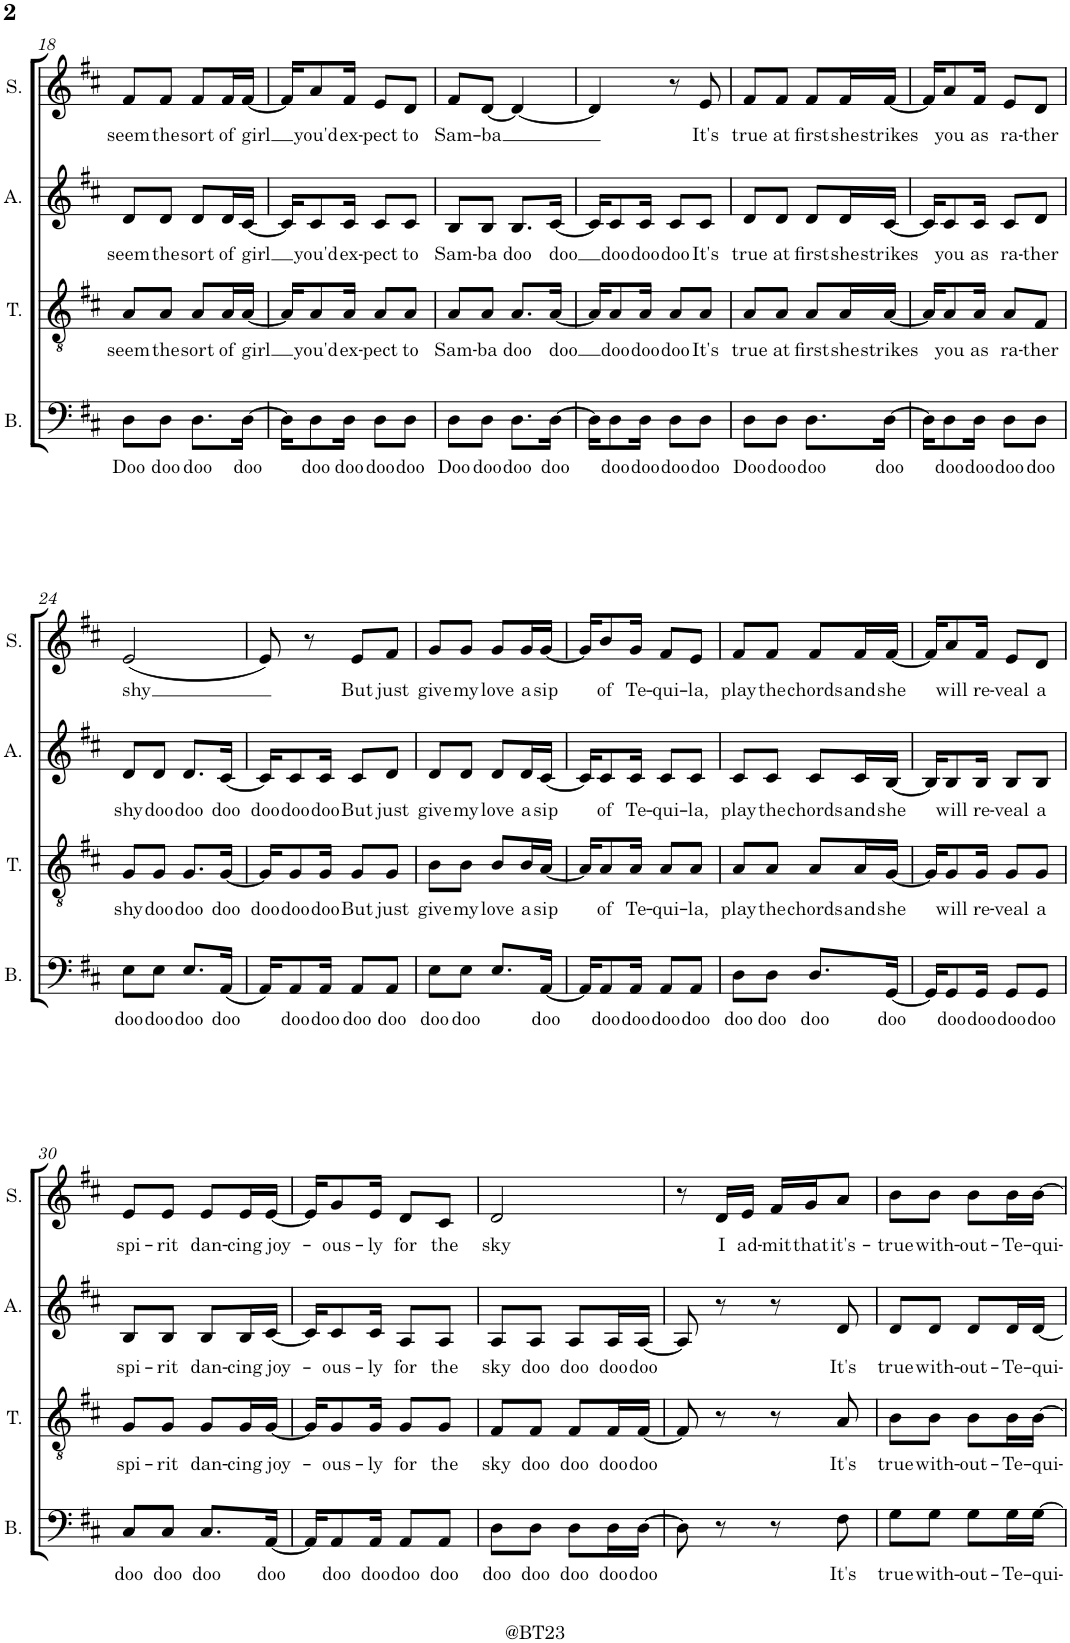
**kern	**text	**kern	**text	**kern	**text	**kern	**text
*part4	*part4	*part3	*part3	*part2	*part2	*part1	*part1
*staff4	*staff4	*staff3	*staff3	*staff2	*staff2	*staff1	*staff1
*I"Bass	*	*I"Tenor	*	*I"Alto	*	*I"Soprano	*
*I'B.	*	*I'T.	*	*I'A.	*	*I'S.	*
!!LO:PB:g=z
*clefF4	*	*clefGv2	*	*clefG2	*	*clefG2	*
*k[f#c#]	*	*k[f#c#]	*	*k[f#c#]	*	*k[f#c#]	*
*M2/4	*	*M2/4	*	*M2/4	*	*M2/4	*
=18	=18	=18	=18	=18	=18	=18	=18
!	!LO:LY:b	!	!LO:LY:b	!	!LO:LY:b	!	!LO:LY:b
8D\L	Doo	8A/L	seem	8d/L	seem	8f#/L	seem
!	!LO:LY:b	!	!LO:LY:b	!	!LO:LY:b	!	!LO:LY:b
8D\J	doo	8A/J	the	8d/J	the	8f#/J	the
!	!LO:LY:b	!	!LO:LY:b	!	!LO:LY:b	!	!LO:LY:b
8.D\L	doo	8A/L	sort	8d/L	sort	8f#/L	sort
!	!	!	!LO:LY:b	!	!LO:LY:b	!	!LO:LY:b
.	.	16A/L	of	16d/L	of	16f#/L	of
!	!LO:LY:b	!	!LO:LY:b	!	!LO:LY:b	!	!LO:LY:b
[16D\Jk	doo	[16A/JJ	girl	[16c#/JJ	girl	[16f#/JJ	girl
=19	=19	=19	=19	=19	=19	=19	=19
16D\KL]	.	16A/KL]	.	16c#/KL]	.	16f#/KL]	.
!	!LO:LY:b	!	!LO:LY:b	!	!LO:LY:b	!	!LO:LY:b
8D\	doo	8A/	you'd	8c#/	you'd	8a/	you'd
!	!LO:LY:b	!	!LO:LY:b	!	!LO:LY:b	!	!LO:LY:b
16D\Jk	doo	16A/Jk	ex-	16c#/Jk	ex-	16f#/Jk	ex-
!	!LO:LY:b	!	!LO:LY:b	!	!LO:LY:b	!	!LO:LY:b
8D\L	doo	8A/L	-pect	8c#/L	-pect	8e/L	-pect
!	!LO:LY:b	!	!LO:LY:b	!	!LO:LY:b	!	!LO:LY:b
8D\J	doo	8A/J	to	8c#/J	to	8d/J	to
=20	=20	=20	=20	=20	=20	=20	=20
!	!LO:LY:b	!	!LO:LY:b	!	!LO:LY:b	!	!LO:LY:b
8D\L	Doo	8A/L	Sam-	8B/L	Sam-	8f#/L	Sam-
!	!LO:LY:b	!	!LO:LY:b	!	!LO:LY:b	!	!LO:LY:b
8D\J	doo	8A/J	-ba	8B/J	-ba	[8d/J	-ba
!	!LO:LY:b	!	!LO:LY:b	!	!LO:LY:b	!	!
8.D\L	doo	8.A/L	doo	8.B/L	doo	4d/_	.
!	!LO:LY:b	!	!LO:LY:b	!	!LO:LY:b	!	!
[16D\Jk	doo	[16A/Jk	doo	[16c#/Jk	doo	.	.
=21	=21	=21	=21	=21	=21	=21	=21
16D\KL]	.	16A/KL]	.	16c#/KL]	.	4d/]	.
!	!LO:LY:b	!	!LO:LY:b	!	!LO:LY:b	!	!
8D\	doo	8A/	doo	8c#/	doo	.	.
!	!LO:LY:b	!	!LO:LY:b	!	!LO:LY:b	!	!
16D\Jk	doo	16A/Jk	doo	16c#/Jk	doo	.	.
!	!LO:LY:b	!	!LO:LY:b	!	!LO:LY:b	!	!
8D\L	doo	8A/L	doo	8c#/L	doo	8r	.
!	!LO:LY:b	!	!LO:LY:b	!	!LO:LY:b	!	!LO:LY:b
8D\J	doo	8A/J	It's	8c#/J	It's	8e/	It's
=22	=22	=22	=22	=22	=22	=22	=22
!	!LO:LY:b	!	!LO:LY:b	!	!LO:LY:b	!	!LO:LY:b
8D\L	Doo	8A/L	true	8d/L	true	8f#/L	true
!	!LO:LY:b	!	!LO:LY:b	!	!LO:LY:b	!	!LO:LY:b
8D\J	doo	8A/J	at	8d/J	at	8f#/J	at
!	!LO:LY:b	!	!LO:LY:b	!	!LO:LY:b	!	!LO:LY:b
8.D\L	doo	8A/L	first	8d/L	first	8f#/L	first
!	!	!	!LO:LY:b	!	!LO:LY:b	!	!LO:LY:b
.	.	16A/L	she	16d/L	she	16f#/L	she
!	!LO:LY:b	!	!LO:LY:b	!	!LO:LY:b	!	!LO:LY:b
[16D\Jk	doo	[16A/JJ	strikes	[16c#/JJ	strikes	[16f#/JJ	strikes
=23	=23	=23	=23	=23	=23	=23	=23
16D\KL]	.	16A/KL]	.	16c#/KL]	.	16f#/KL]	.
!	!LO:LY:b	!	!LO:LY:b	!	!LO:LY:b	!	!LO:LY:b
8D\	doo	8A/	you	8c#/	you	8a/	you
!	!LO:LY:b	!	!LO:LY:b	!	!LO:LY:b	!	!LO:LY:b
16D\Jk	doo	16A/Jk	as	16c#/Jk	as	16f#/Jk	as
!	!LO:LY:b	!	!LO:LY:b	!	!LO:LY:b	!	!LO:LY:b
8D\L	doo	8A/L	ra-	8c#/L	ra-	8e/L	ra-
!	!LO:LY:b	!	!LO:LY:b	!	!LO:LY:b	!	!LO:LY:b
8D\J	doo	8F#/J	-ther	8d/J	-ther	8d/J	-ther
!!LO:LB:g=z
=24	=24	=24	=24	=24	=24	=24	=24
!	!LO:LY:b	!	!LO:LY:b	!	!LO:LY:b	!	!LO:LY:b
8E\L	doo	8G/L	shy	8d/L	shy	(2e/	shy
!	!LO:LY:b	!	!LO:LY:b	!	!LO:LY:b	!	!
8E\J	doo	8G/J	doo	8d/J	doo	.	.
!	!LO:LY:b	!	!LO:LY:b	!	!LO:LY:b	!	!
8.E/L	doo	8.G/L	doo	8.d/L	doo	.	.
!	!LO:LY:b	!	!LO:LY:b	!	!LO:LY:b	!	!
(16AA/Jk	doo	[16G/Jk	doo	[16c#/Jk	doo	.	.
=25	=25	=25	=25	=25	=25	=25	=25
!	!	!	!LO:LY:b	!	!LO:LY:b	!	!
16AA/KL)	.	16G/KL]	doo	16c#/KL]	doo	8e/)	.
!	!LO:LY:b	!	!LO:LY:b	!	!LO:LY:b	!	!
8AA/	doo	8G/	doo	8c#/	doo	.	.
.	.	.	.	.	.	8r	.
!	!LO:LY:b	!	!LO:LY:b	!	!LO:LY:b	!	!
16AA/Jk	doo	16G/Jk	doo	16c#/Jk	doo	.	.
!	!LO:LY:b	!	!LO:LY:b	!	!LO:LY:b	!	!LO:LY:b
8AA/L	doo	8G/L	But	8c#/L	But	8e/L	But
!	!LO:LY:b	!	!LO:LY:b	!	!LO:LY:b	!	!LO:LY:b
8AA/J	doo	8G/J	just	8d/J	just	8f#/J	just
=26	=26	=26	=26	=26	=26	=26	=26
!	!LO:LY:b	!	!LO:LY:b	!	!LO:LY:b	!	!LO:LY:b
8E\L	doo	8B\L	give	8d/L	give	8g/L	give
!	!LO:LY:b	!	!LO:LY:b	!	!LO:LY:b	!	!LO:LY:b
8E\J	doo	8B\J	my	8d/J	my	8g/J	my
!	!	!	!LO:LY:b	!	!LO:LY:b	!	!LO:LY:b
8.E/L	.	8B/L	love	8d/L	love	8g/L	love
!	!	!	!LO:LY:b	!	!LO:LY:b	!	!LO:LY:b
.	.	16B/L	a	16d/L	a	16g/L	a
!	!LO:LY:b	!	!LO:LY:b	!	!LO:LY:b	!	!LO:LY:b
[16AA/Jk	doo	[16A/JJ	sip	[16c#/JJ	sip	[16g/JJ	sip
=27	=27	=27	=27	=27	=27	=27	=27
16AA/KL]	.	16A/KL]	.	16c#/KL]	.	16g/KL]	.
!	!LO:LY:b	!	!LO:LY:b	!	!LO:LY:b	!	!LO:LY:b
8AA/	doo	8A/	of	8c#/	of	8b/	of
!	!LO:LY:b	!	!LO:LY:b	!	!LO:LY:b	!	!LO:LY:b
16AA/Jk	doo	16A/Jk	Te-	16c#/Jk	Te-	16g/Jk	Te-
!	!LO:LY:b	!	!LO:LY:b	!	!LO:LY:b	!	!LO:LY:b
8AA/L	doo	8A/L	-qui-	8c#/L	-qui-	8f#/L	-qui-
!	!LO:LY:b	!	!LO:LY:b	!	!LO:LY:b	!	!LO:LY:b
8AA/J	doo	8A/J	-la,	8c#/J	-la,	8e/J	-la,
=28	=28	=28	=28	=28	=28	=28	=28
!	!LO:LY:b	!	!LO:LY:b	!	!LO:LY:b	!	!LO:LY:b
8D\L	doo	8A/L	play	8c#/L	play	8f#/L	play
!	!LO:LY:b	!	!LO:LY:b	!	!LO:LY:b	!	!LO:LY:b
8D\J	doo	8A/J	the	8c#/J	the	8f#/J	the
!	!LO:LY:b	!	!LO:LY:b	!	!LO:LY:b	!	!LO:LY:b
8.D/L	doo	8A/L	chords	8c#/L	chords	8f#/L	chords
!	!	!	!LO:LY:b	!	!LO:LY:b	!	!LO:LY:b
.	.	16A/L	and	16c#/L	and	16f#/L	and
!	!LO:LY:b	!	!LO:LY:b	!	!LO:LY:b	!	!LO:LY:b
[16GG/Jk	doo	[16G/JJ	she	[16B/JJ	she	[16f#/JJ	she
=29	=29	=29	=29	=29	=29	=29	=29
16GG/KL]	.	16G/KL]	.	16B/KL]	.	16f#/KL]	.
!	!LO:LY:b	!	!LO:LY:b	!	!LO:LY:b	!	!LO:LY:b
8GG/	doo	8G/	will	8B/	will	8a/	will
!	!LO:LY:b	!	!LO:LY:b	!	!LO:LY:b	!	!LO:LY:b
16GG/Jk	doo	16G/Jk	re-	16B/Jk	re-	16f#/Jk	re-
!	!LO:LY:b	!	!LO:LY:b	!	!LO:LY:b	!	!LO:LY:b
8GG/L	doo	8G/L	-veal	8B/L	-veal	8e/L	-veal
!	!LO:LY:b	!	!LO:LY:b	!	!LO:LY:b	!	!LO:LY:b
8GG/J	doo	8G/J	a	8B/J	a	8d/J	a
!!LO:LB:g=z
=30	=30	=30	=30	=30	=30	=30	=30
!	!LO:LY:b	!	!LO:LY:b	!	!LO:LY:b	!	!LO:LY:b
8C#/L	doo	8G/L	spi-	8B/L	spi-	8e/L	spi-
!	!LO:LY:b	!	!LO:LY:b	!	!LO:LY:b	!	!LO:LY:b
8C#/J	doo	8G/J	-rit	8B/J	-rit	8e/J	-rit
!	!LO:LY:b	!	!LO:LY:b	!	!LO:LY:b	!	!LO:LY:b
8.C#/L	doo	8G/L	dan-	8B/L	dan-	8e/L	dan-
!	!	!	!LO:LY:b	!	!LO:LY:b	!	!LO:LY:b
.	.	16G/L	-cing	16B/L	-cing	16e/L	-cing
!	!LO:LY:b	!	!LO:LY:b	!	!LO:LY:b	!	!LO:LY:b
[16AA/Jk	doo	[16G/JJ	joy-	[16c#/JJ	joy-	[16e/JJ	joy-
=31	=31	=31	=31	=31	=31	=31	=31
16AA/KL]	.	16G/KL]	.	16c#/KL]	.	16e/KL]	.
!	!LO:LY:b	!	!LO:LY:b	!	!LO:LY:b	!	!LO:LY:b
8AA/	doo	8G/	-ous-	8c#/	-ous-	8g/	-ous-
!	!LO:LY:b	!	!LO:LY:b	!	!LO:LY:b	!	!LO:LY:b
16AA/Jk	doo	16G/Jk	-ly	16c#/Jk	-ly	16e/Jk	-ly
!	!LO:LY:b	!	!LO:LY:b	!	!LO:LY:b	!	!LO:LY:b
8AA/L	doo	8G/L	for	8A/L	for	8d/L	for
!	!LO:LY:b	!	!LO:LY:b	!	!LO:LY:b	!	!LO:LY:b
8AA/J	doo	8G/J	the	8A/J	the	8c#/J	the
=32	=32	=32	=32	=32	=32	=32	=32
!	!LO:LY:b	!	!LO:LY:b	!	!LO:LY:b	!	!LO:LY:b
8D\L	doo	8F#/L	sky	8A/L	sky	2d/	sky
!	!LO:LY:b	!	!LO:LY:b	!	!LO:LY:b	!	!
8D\J	doo	8F#/J	doo	8A/J	doo	.	.
!	!LO:LY:b	!	!LO:LY:b	!	!LO:LY:b	!	!
8D\L	doo	8F#/L	doo	8A/L	doo	.	.
!	!LO:LY:b	!	!LO:LY:b	!	!LO:LY:b	!	!
16D\L	doo	16F#/L	doo	16A/L	doo	.	.
!	!LO:LY:b	!	!LO:LY:b	!	!LO:LY:b	!	!
[16D\JJ	doo	[16F#/JJ	doo	[16A/JJ	doo	.	.
=33	=33	=33	=33	=33	=33	=33	=33
8D\]	.	8F#/]	.	8A/]	.	8r	.
!	!	!	!	!	!	!	!LO:LY:b
8r	.	8r	.	8r	.	16d/LL	I
!	!	!	!	!	!	!	!LO:LY:b
.	.	.	.	.	.	16e/JJ	ad-
!	!	!	!	!	!	!	!LO:LY:b
8r	.	8r	.	8r	.	16f#/LL	-mit
!	!	!	!	!	!	!	!LO:LY:b
.	.	.	.	.	.	16g/J	that
!	!LO:LY:b	!	!LO:LY:b	!	!LO:LY:b	!	!LO:LY:b
8F#\	It's	8A/	It's	8d/	It's	8a/J	it's-
=34	=34	=34	=34	=34	=34	=34	=34
!	!LO:LY:b	!	!LO:LY:b	!	!LO:LY:b	!	!LO:LY:b
8G\L	true	8B\L	true	8d/L	true	8b\L	true
!	!LO:LY:b	!	!LO:LY:b	!	!LO:LY:b	!	!LO:LY:b
8G\J	with-	8B\J	with-	8d/J	with-	8b\J	with-
!	!LO:LY:b	!	!LO:LY:b	!	!LO:LY:b	!	!LO:LY:b
8G\L	-out-	8B\L	-out-	8d/L	-out-	8b\L	-out-
!	!LO:LY:b	!	!LO:LY:b	!	!LO:LY:b	!	!LO:LY:b
16G\L	-Te-	16B\L	-Te-	16d/L	-Te-	16b\L	-Te-
!	!LO:LY:b	!	!LO:LY:b	!	!LO:LY:b	!	!LO:LY:b
[16G\JJ	-qui-	[16B\JJ	-qui-	[16d/JJ	-qui-	[16b\JJ	-qui-
=	=	=	=	=	=	=	=
*-	*-	*-	*-	*-	*-	*-	*-
